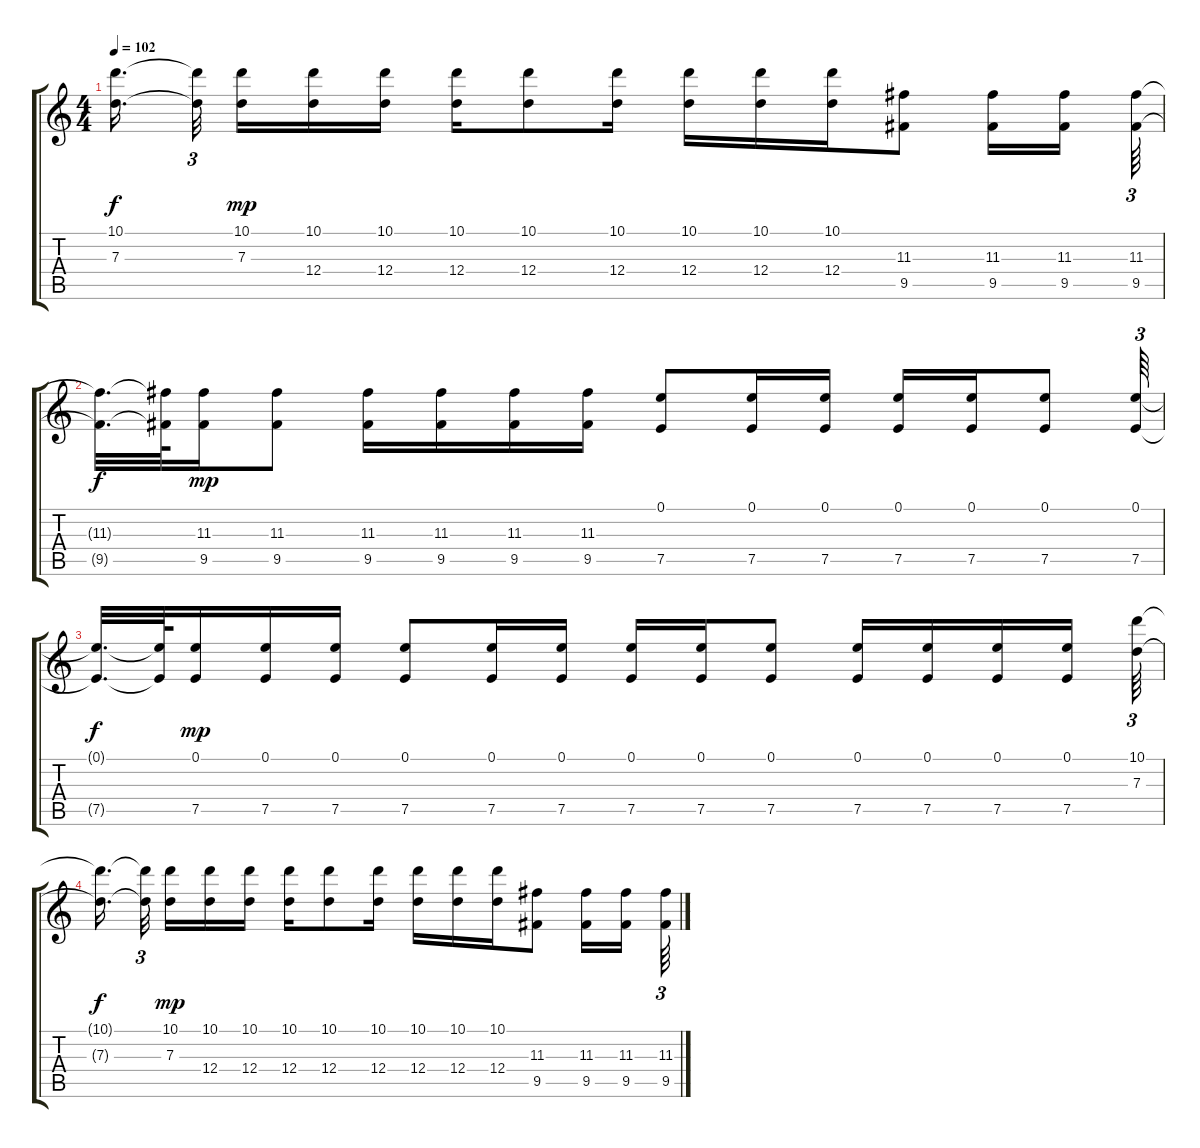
\track "" {instrument distortionguitar}
\staff {score tabs}
\tuning (E4 B3 G3 D3 A2 E2) {hide}
\ts (4 4)
\tempo 102
\clef g2
\ks c
(10.1{t} 7.3{t}).16{d dy f beam splitsecondary} (10.1{t} 7.3{t}).32{tu (3 2) beam splitsecondary} (10.1 7.3).16{dy mp} (10.1 12.4).16 (10.1 12.4).16 (10.1 12.4).16 (10.1 12.4).8 (10.1 12.4).16 (10.1 12.4).16 (10.1 12.4).16 (10.1 12.4).16 (11.3 9.5).8 (11.3 9.5).16 (11.3 9.5).16{beam splitsecondary} (11.3 9.5).64{tu (3 2)} |
(11.3{t} 9.5{t}).32{d dy f} (11.3{t} 9.5{t}).64 (11.3 9.5).16{dy mp} (11.3 9.5).8 (11.3 9.5).16 (11.3 9.5).16 (11.3 9.5).16 (11.3 9.5).16 (0.1 7.5).8 (0.1 7.5).16 (0.1 7.5).16 (0.1 7.5).16 (0.1 7.5).16 (0.1 7.5).8 (0.1 7.5).64{tu (3 2)} |
(0.1{t} 7.5{t}).32{d dy f} (0.1{t} 7.5{t}).64 (0.1 7.5).16{dy mp} (0.1 7.5).16 (0.1 7.5).16 (0.1 7.5).8 (0.1 7.5).16 (0.1 7.5).16 (0.1 7.5).16 (0.1 7.5).16 (0.1 7.5).8 (0.1 7.5).16 (0.1 7.5).16 (0.1 7.5).16 (0.1 7.5).16 (10.1 7.3).64{tu (3 2)} |
(10.1{t} 7.3{t}).16{d dy f beam splitsecondary} (10.1{t} 7.3{t}).32{tu (3 2) beam splitsecondary} (10.1 7.3).16{dy mp} (10.1 12.4).16 (10.1 12.4).16 (10.1 12.4).16 (10.1 12.4).8 (10.1 12.4).16 (10.1 12.4).16 (10.1 12.4).16 (10.1 12.4).16 (11.3 9.5).8 (11.3 9.5).16 (11.3 9.5).16{beam splitsecondary} (11.3 9.5).64{tu (3 2)}
